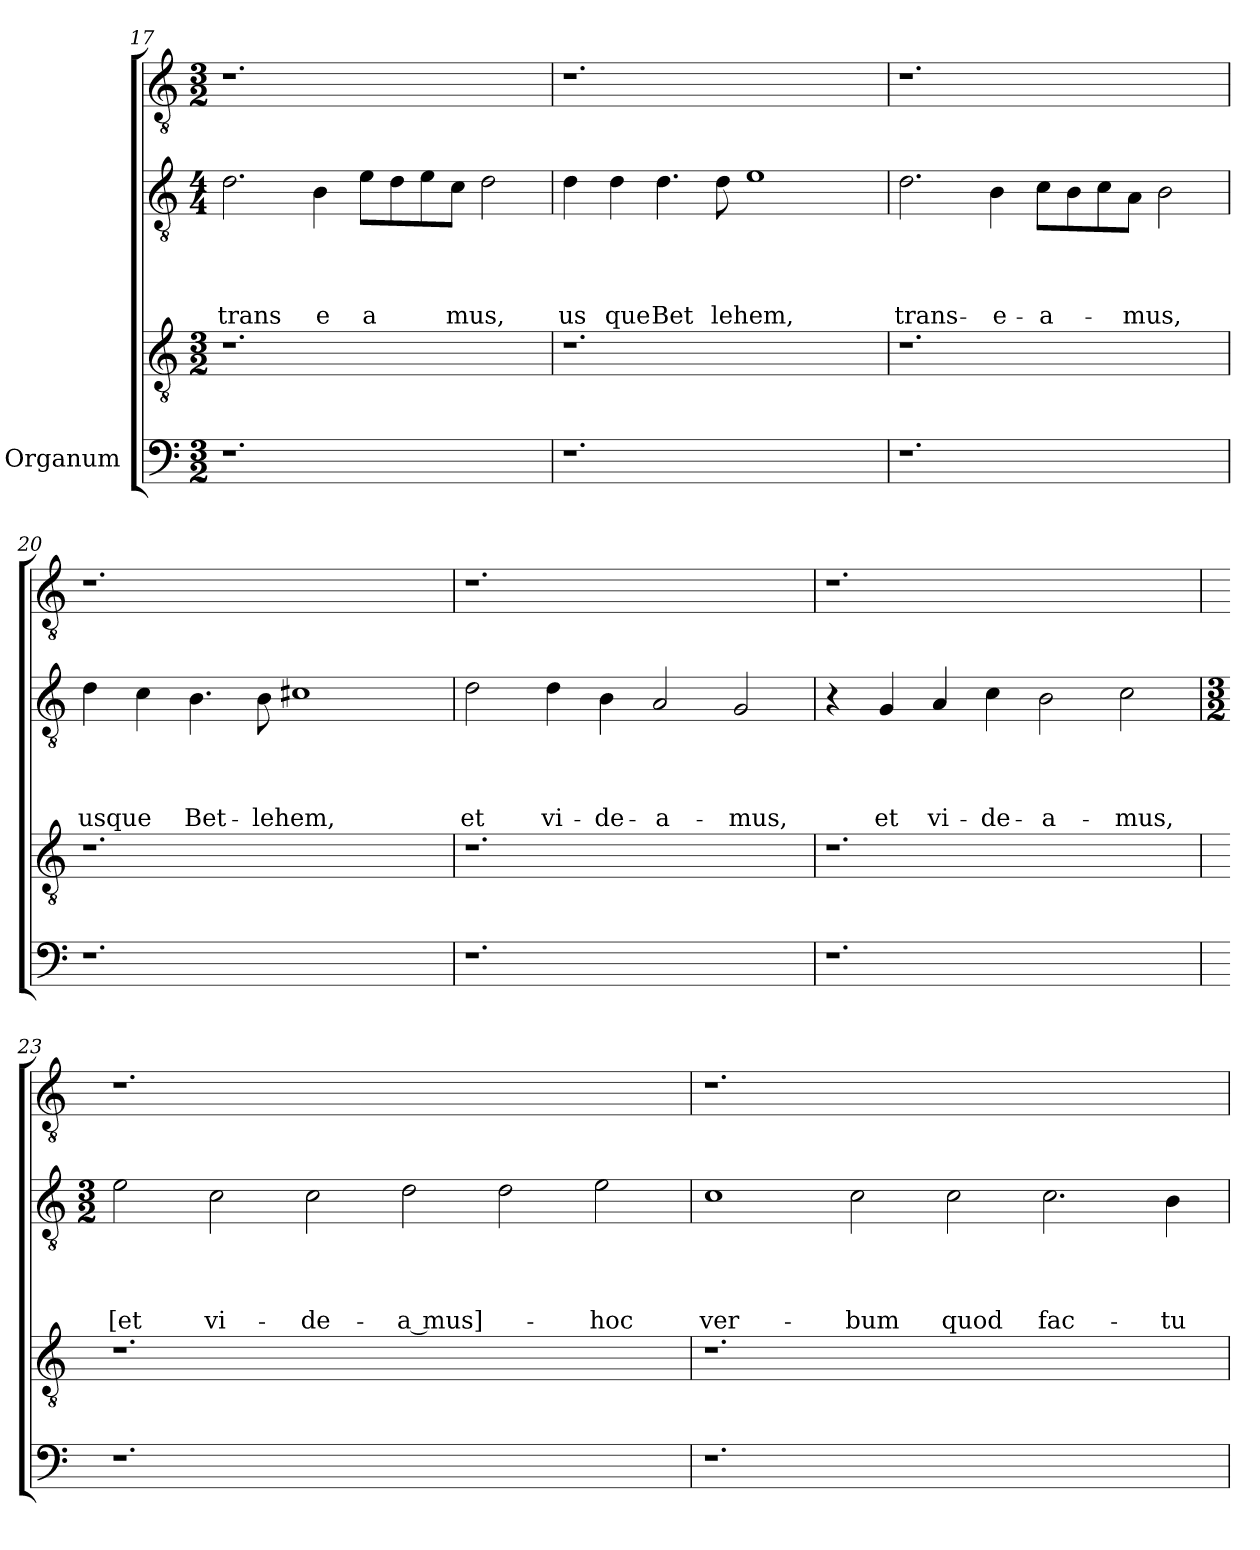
**kern	**kern	**kern	**text	**text	**text	**text	**kern
*part4	*part3	*part2	*part2	*part2	*part2	*part2	*part1
*staff4	*staff3	*staff2	*staff2	*staff2	*staff2	*staff2	*staff1
*I"Organum	*	*	*	*	*	*	*
*clefF4	*clefGv2	*clefGv2	*	*	*	*	*clefGv2
*k[]	*k[]	*k[]	*	*	*	*	*k[]
*C:	*C:	*C:	*	*	*	*	*C:
*M3/2	*M3/2	*M4/4	*	*	*	*	*M3/2
=17	=17	=17	=17	=17	=17	=17	=17
!	!	!	!	!	!	!LO:LY:b	!
1.r	1.r	2.d\	.	.	.	trans	1.r
!	!	!	!	!	!	!LO:LY:b	!
.	.	4B\	.	.	.	e	.
!	!	!	!	!	!	!LO:LY:b	!
.	.	8e\L	.	.	.	a	.
.	.	8d\	.	.	.	.	.
.	.	8e\	.	.	.	.	.
!	!	!	!	!	!	!LO:LY:b	!
.	.	8c\J	.	.	.	mus,	.
2ryy	2ryy	2d\	.	.	.	.	2ryy
=18	=18	=18	=18	=18	=18	=18	=18
!	!	!	!	!	!	!LO:LY:b	!
1.r	1.r	4d\	.	.	.	us	1.r
!	!	!	!	!	!	!LO:LY:b	!
.	.	4d\	.	.	.	que	.
!	!	!	!	!	!	!LO:LY:b	!
.	.	4.d\	.	.	.	Bet	.
!	!	!	!	!	!	!LO:LY:b	!
.	.	8d\	.	.	.	lehem,	.
.	.	1e	.	.	.	.	.
2ryy	2ryy	.	.	.	.	.	2ryy
!!LO:LB:g=z
=19	=19	=19	=19	=19	=19	=19	=19
!	!	!	!	!	!	!LO:LY:b	!
1.r	1.r	2.d\	.	.	.	trans-	1.r
!	!	!	!	!	!	!LO:LY:b	!
.	.	4B\	.	.	.	-e-	.
!	!	!	!	!	!	!LO:LY:b	!
.	.	8c\L	.	.	.	-a-	.
.	.	8B\	.	.	.	.	.
.	.	8c\	.	.	.	.	.
!	!	!	!	!	!	!LO:LY:b	!
.	.	8A\J	.	.	.	-mus,	.
2ryy	2ryy	2B\	.	.	.	.	2ryy
=20	=20	=20	=20	=20	=20	=20	=20
!	!	!	!	!	!	!LO:LY:b	!
1.r	1.r	4d\	.	.	.	usque	1.r
.	.	4c\	.	.	.	.	.
!	!	!	!	!	!	!LO:LY:b	!
.	.	4.B\	.	.	.	Bet-	.
!	!	!	!	!	!	!LO:LY:b	!
.	.	8B\	.	.	.	-lehem,	.
.	.	1c#X	.	.	.	.	.
2ryy	2ryy	.	.	.	.	.	2ryy
=21	=21	=21	=21	=21	=21	=21	=21
!	!	!	!	!	!	!LO:LY:b	!
1.r	1.r	2d\	.	.	.	et	1.r
!	!	!	!	!	!	!LO:LY:b	!
.	.	4d\	.	.	.	vi-	.
!	!	!	!	!	!	!LO:LY:b	!
.	.	4B\	.	.	.	-de-	.
!	!	!	!	!	!	!LO:LY:b	!
.	.	2A/	.	.	.	-a-	.
!	!	!	!	!	!	!LO:LY:b	!
2ryy	2ryy	2G/	.	.	.	-mus,	2ryy
=22	=22	=22	=22	=22	=22	=22	=22
1.r	1.r	4r	.	.	.	.	1.r
!	!	!	!	!	!	!LO:LY:b	!
.	.	4G/	.	.	.	et	.
!	!	!	!	!	!	!LO:LY:b	!
.	.	4A/	.	.	.	vi-	.
!	!	!	!	!	!	!LO:LY:b	!
.	.	4c\	.	.	.	-de-	.
!	!	!	!	!	!	!LO:LY:b	!
.	.	2B\	.	.	.	-a-	.
!	!	!	!	!	!	!LO:LY:b	!
2ryy	2ryy	2c\	.	.	.	-mus,	2ryy
!!LO:LB:g=z
=23	=23	=23	=23	=23	=23	=23	=23
*	*	*M3/2	*	*	*	*	*
!	!	!	!	!	!	!LO:LY:b	!
1.r	1.r	2e\	.	.	.	[et	1.r
!	!	!	!	!	!	!LO:LY:b	!
.	.	2c\	.	.	.	vi-	.
!	!	!	!	!	!	!LO:LY:b	!
.	.	2c\	.	.	.	-de-	.
!	!	!	!	!	!	!LO:LY:b	!
1.ryy	1.ryy	2d\	.	.	.	-a mus]-	1.ryy
.	.	2d\	.	.	.	.	.
!	!	!	!	!	!	!LO:LY:b	!
.	.	2e\	.	.	.	-hoc	.
=24	=24	=24	=24	=24	=24	=24	=24
!	!	!	!	!	!	!LO:LY:b	!
1.r	1.r	1c	.	.	.	ver-	1.r
!	!	!	!	!	!	!LO:LY:b	!
.	.	2c\	.	.	.	-bum	.
!	!	!	!	!	!	!LO:LY:b	!
1.ryy	1.ryy	2c\	.	.	.	quod	1.ryy
!	!	!	!	!	!	!LO:LY:b	!
.	.	2.c\	.	.	.	fac-	.
!	!	!	!	!	!	!LO:LY:b	!
.	.	4B\	.	.	.	-tu	.
=	=	=	=	=	=	=	=
*-	*-	*-	*-	*-	*-	*-	*-
